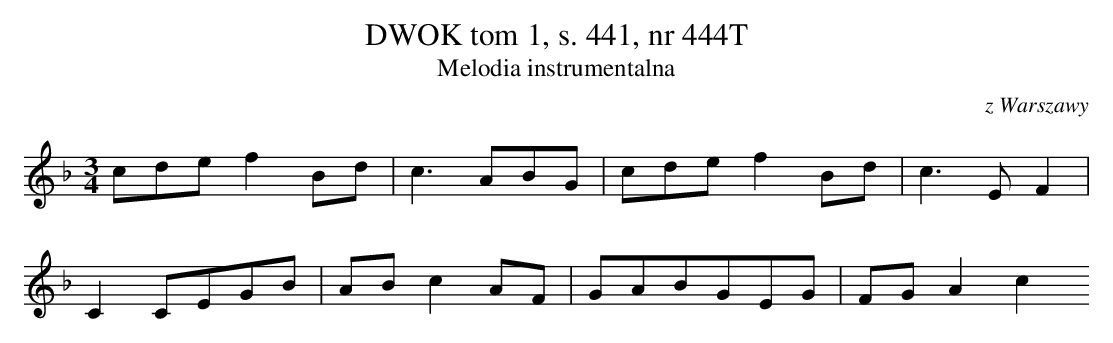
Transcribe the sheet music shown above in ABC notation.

X:1
T: DWOK tom 1, s. 441, nr 444T
T: Melodia instrumentalna
O: z Warszawy
M: 3/4
L: 1/8
K: F
cdef2Bd | c3ABG | cdef2Bd | c3EF2 |
C2CEGB | ABc2AF | GABGEG | FGA2c2
